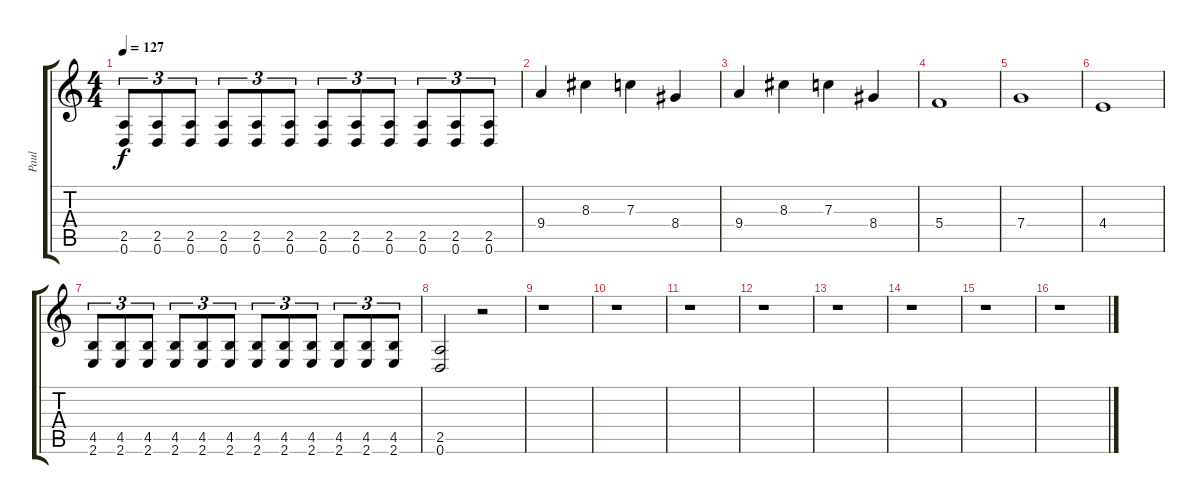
\track ("Paul" "Paul") {instrument distortionguitar}
\staff {score tabs}
\tuning (D4 A3 F3 C3 G2 D2) {hide}
\ts (4 4)
\tempo 127
\clef g2
\ks c
(2.5 0.6).8{tu (3 2) dy f} (2.5 0.6).8{tu (3 2)} (2.5 0.6).8{tu (3 2)} (2.5 0.6).8{tu (3 2)} (2.5 0.6).8{tu (3 2)} (2.5 0.6).8{tu (3 2)} (2.5 0.6).8{tu (3 2)} (2.5 0.6).8{tu (3 2)} (2.5 0.6).8{tu (3 2)} (2.5 0.6).8{tu (3 2)} (2.5 0.6).8{tu (3 2)} (2.5 0.6).8{tu (3 2)} |
9.4.4 8.3.4 7.3.4 8.4.4 |
9.4.4 8.3.4 7.3.4 8.4.4 |
5.4.1 |
7.4.1 |
4.4.1 |
(4.5 2.6).8{tu (3 2)} (4.5 2.6).8{tu (3 2)} (4.5 2.6).8{tu (3 2)} (4.5 2.6).8{tu (3 2)} (4.5 2.6).8{tu (3 2)} (4.5 2.6).8{tu (3 2)} (4.5 2.6).8{tu (3 2)} (4.5 2.6).8{tu (3 2)} (4.5 2.6).8{tu (3 2)} (4.5 2.6).8{tu (3 2)} (4.5 2.6).8{tu (3 2)} (4.5 2.6).8{tu (3 2)} |
(2.5 0.6).2 r.2 |
r.1 |
r.1 |
r.1 |
r.1 |
r.1 |
r.1 |
r.1 |
r.1
